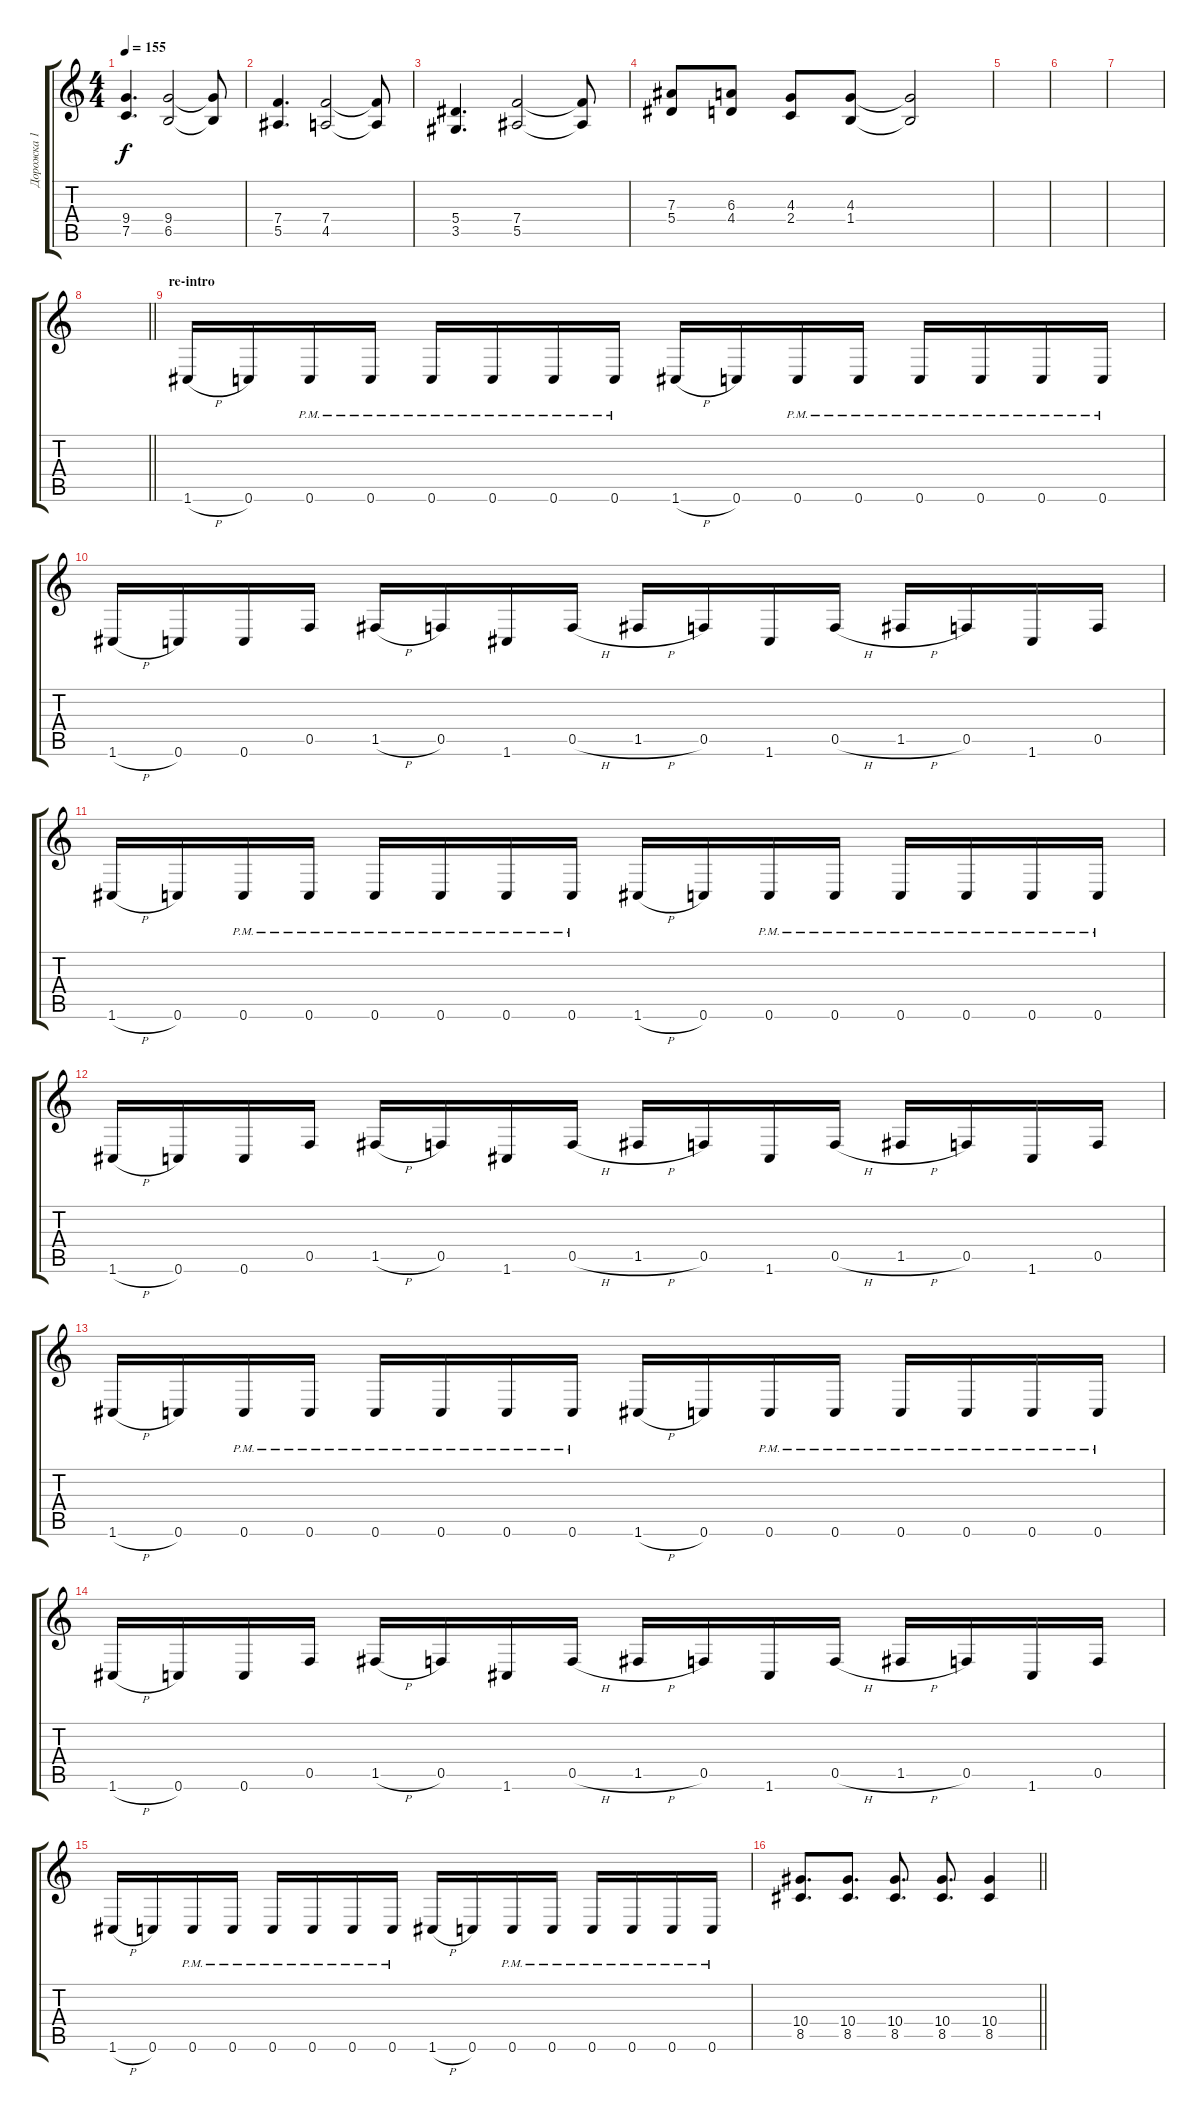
\track ("Дорожка 1" "Дорожка 1") {instrument distortionguitar}
\staff {score tabs}
\tuning (C4 G3 Eb3 Bb2 F2 C2) {hide}
\ts (4 4)
\tempo 155
\clef g2
\ks c
(9.4 7.5).4{d dy f} (9.4 6.5).2 (9.4{t} 6.5{t}).8 |
(7.4 5.5).4{d} (7.4 4.5).2 (7.4{t} 4.5{t}).8 |
(5.4 3.5).4{d} (7.4 5.5).2 (7.4{t} 5.5{t}).8 |
(7.3 5.4).8 (6.3 4.4).8 (4.3 2.4).8 (4.3 1.4).8 (4.3{t} 1.4{t}).2 |
|
|
|
\barLineRight lightlight
|
\section ("" "re-intro")
1.6{h}.16 0.6.16 0.6{pm}.16 0.6{pm}.16 0.6{pm}.16 0.6{pm}.16 0.6{pm}.16 0.6{pm}.16 1.6{h}.16 0.6.16 0.6{pm}.16 0.6{pm}.16 0.6{pm}.16 0.6{pm}.16 0.6{pm}.16 0.6{pm}.16 |
1.6{h}.16 0.6.16 0.6.16 0.5.16 1.5{h}.16 0.5.16 1.6.16 0.5{h}.16 1.5{h}.16 0.5.16 1.6.16 0.5{h}.16 1.5{h}.16 0.5.16 1.6.16 0.5.16 |
1.6{h}.16 0.6.16 0.6{pm}.16 0.6{pm}.16 0.6{pm}.16 0.6{pm}.16 0.6{pm}.16 0.6{pm}.16 1.6{h}.16 0.6.16 0.6{pm}.16 0.6{pm}.16 0.6{pm}.16 0.6{pm}.16 0.6{pm}.16 0.6{pm}.16 |
1.6{h}.16 0.6.16 0.6.16 0.5.16 1.5{h}.16 0.5.16 1.6.16 0.5{h}.16 1.5{h}.16 0.5.16 1.6.16 0.5{h}.16 1.5{h}.16 0.5.16 1.6.16 0.5.16 |
1.6{h}.16 0.6.16 0.6{pm}.16 0.6{pm}.16 0.6{pm}.16 0.6{pm}.16 0.6{pm}.16 0.6{pm}.16 1.6{h}.16 0.6.16 0.6{pm}.16 0.6{pm}.16 0.6{pm}.16 0.6{pm}.16 0.6{pm}.16 0.6{pm}.16 |
1.6{h}.16 0.6.16 0.6.16 0.5.16 1.5{h}.16 0.5.16 1.6.16 0.5{h}.16 1.5{h}.16 0.5.16 1.6.16 0.5{h}.16 1.5{h}.16 0.5.16 1.6.16 0.5.16 |
1.6{h}.16 0.6.16 0.6{pm}.16 0.6{pm}.16 0.6{pm}.16 0.6{pm}.16 0.6{pm}.16 0.6{pm}.16 1.6{h}.16 0.6.16 0.6{pm}.16 0.6{pm}.16 0.6{pm}.16 0.6{pm}.16 0.6{pm}.16 0.6{pm}.16 |
\barLineRight lightlight
(10.4 8.5).8{d} (10.4 8.5).8{d} (10.4 8.5).8{d} (10.4 8.5).8{d} (10.4 8.5).4
